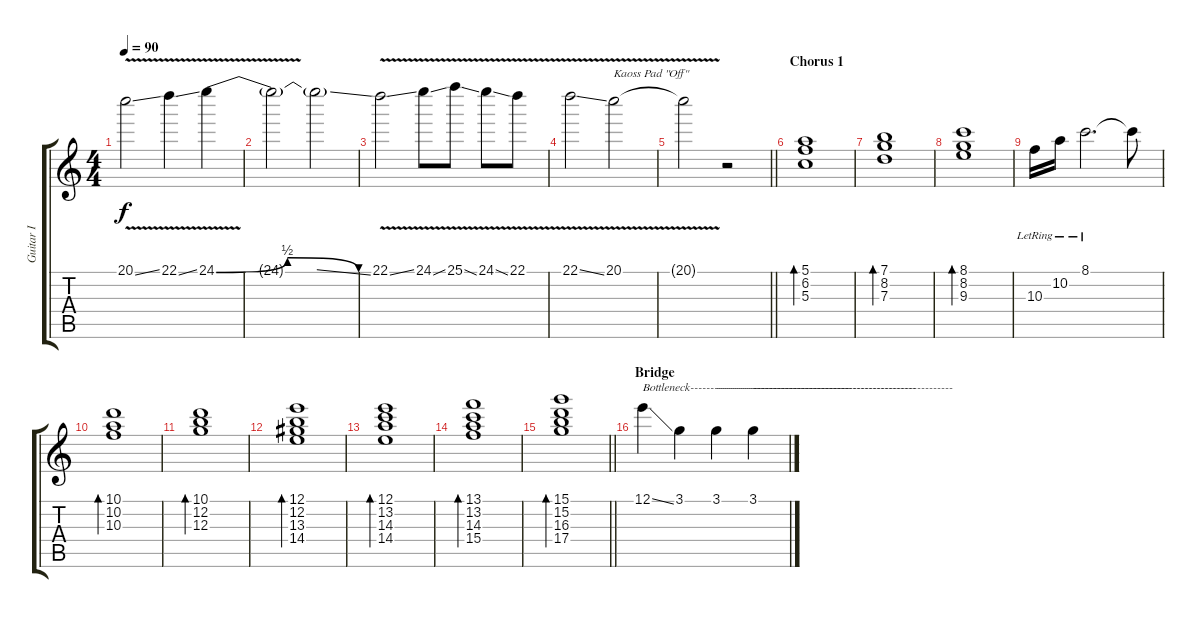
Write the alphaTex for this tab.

\track ("Guitar I" "Guitar I") {instrument distortionguitar}
\staff {score tabs}
\tuning (E4 B3 G3 D3 A2 E2) {hide}
\ts (4 4)
\tempo 90
\clef g2
\ks c
20.1{v ss}.2{dy f} 22.1{v ss}.4 24.1{be (bendrelease 0 0 15 2 15 2 60 0) v}.4 |
24.1{t}.2 24.1{ss t}.2 |
22.1{v ss}.2 24.1{v ss}.8 25.1{v ss}.8 24.1{v ss}.8 22.1{v}.8 |
22.1{v ss}.2 20.1{v}.2{txt "Kaoss Pad \"Off\""} |
\barLineRight lightlight
20.1{t}.2 r.2 |
\section ("" "Chorus 1")
(5.1 6.2 5.3).1{bd 480 volume 7 instrument distortionguitar} |
(7.1 8.2 7.3).1{bd 480} |
(8.1 8.2 9.3).1{bd 480} |
10.3{lr}.16 10.2{lr}.16 8.1{lr}.2{d} 8.1{t}.8 |
(10.1 10.2 10.3).1{bd 480} |
(10.1 12.2 12.3).1{bd 480} |
(12.1 12.2 13.3 14.4).1{bd 480} |
(12.1 13.2 14.3 14.4).1{bd 480} |
(13.1 13.2 14.3 15.4).1{bd 480} |
\barLineRight lightlight
(15.1 15.2 16.3 17.4).1{bd 480} |
\section ("" "Bridge")
12.1{ss}.4{txt "Bottleneck----------------------------------------" volume 4 instrument distortionguitar} 3.1.4 3.1.4{txt "--------------------------------------------------"} 3.1{ss}.4{txt "--------------------------------------------------"}
